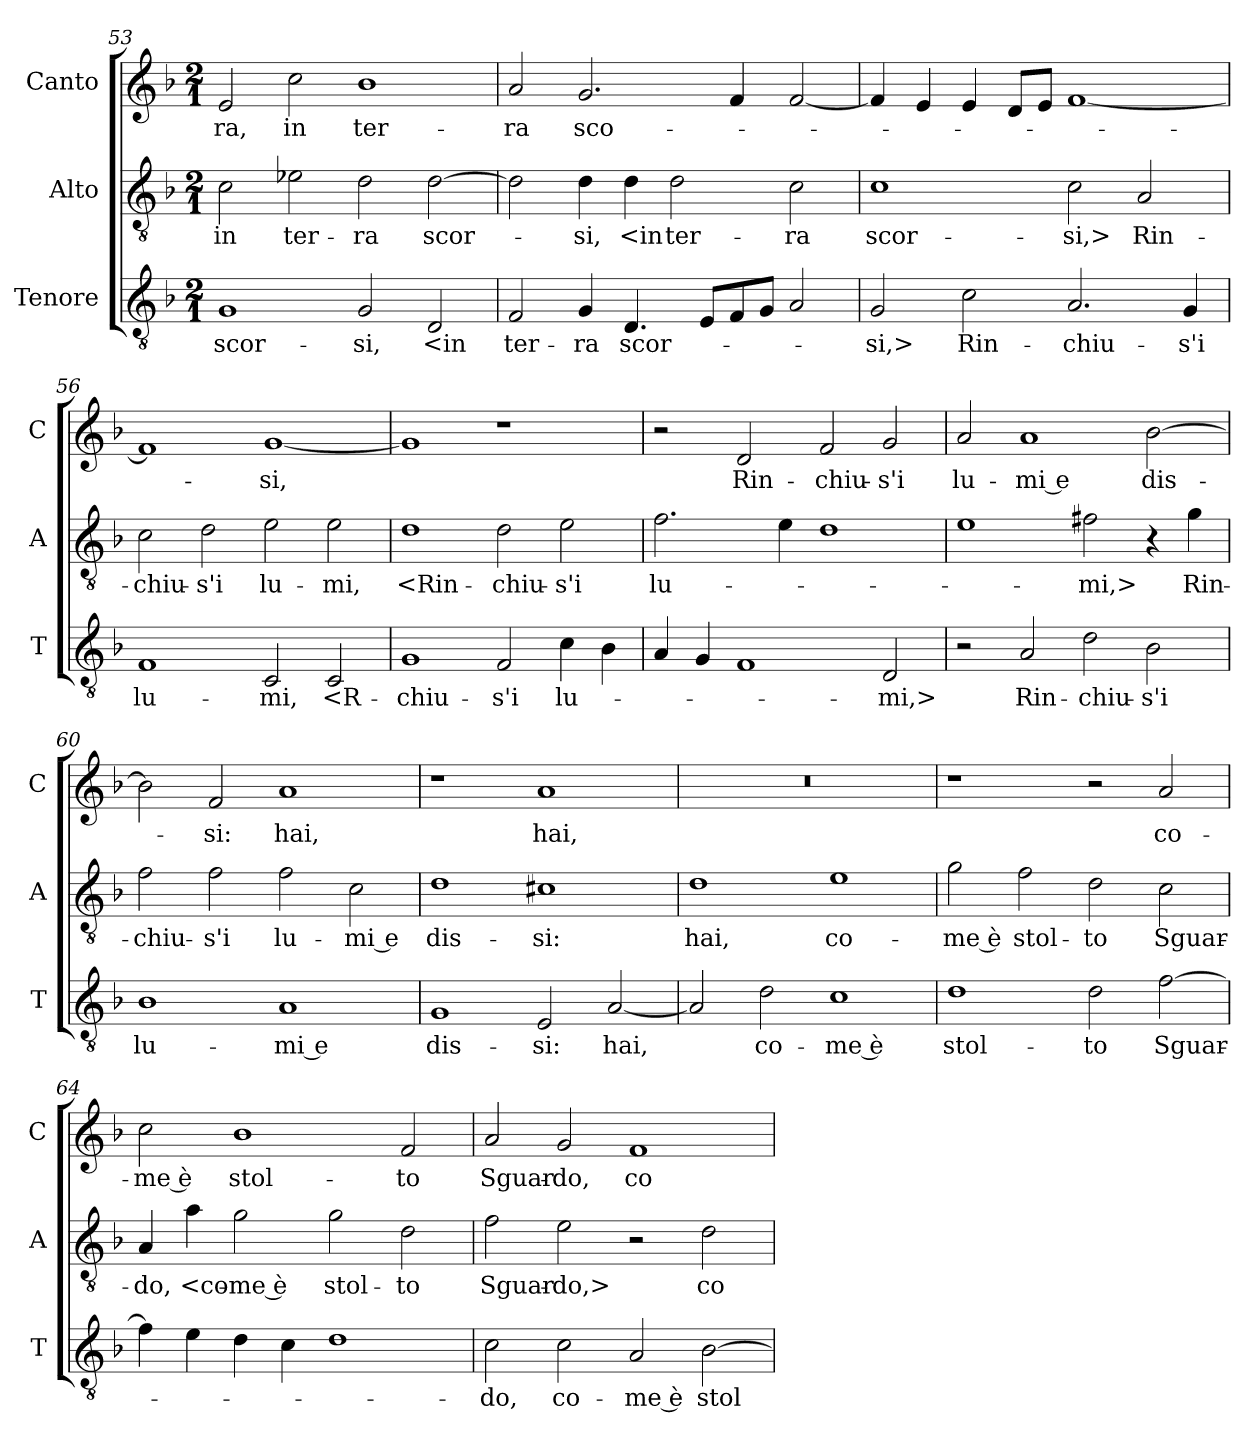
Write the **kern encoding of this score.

**kern	**text	**kern	**text	**kern	**text
*part3	*part3	*part2	*part2	*part1	*part1
*staff3	*staff3	*staff2	*staff2	*staff1	*staff1
*I"Tenore	*	*I"Alto	*	*I"Canto	*
*I'T	*	*I'A	*	*I'C	*
*clefGv2	*	*clefGv2	*	*clefG2	*
*k[b-]	*	*k[b-]	*	*k[b-]	*
*M2/1	*	*M2/1	*	*M2/1	*
=53	=53	=53	=53	=53	=53
1G	scor-	2c	in	2e	-ra,
.	.	2e-X	ter-	2cc	in
2G	-si,	2d	-ra	1b-	ter-
2D	<in	[2d	scor-	.	.
=54	=54	=54	=54	=54	=54
2F	ter-	2d]	.	2a	-ra
4G	-ra	4d	-si,	2.g	sco-
4.D	scor-	4d	<in	.	.
.	.	2d	ter-	.	.
8EL	.	.	.	.	.
8F	.	.	.	4f	.
8GJ	.	.	.	.	.
2A	.	2c	-ra	[2f	.
=55	=55	=55	=55	=55	=55
2G	-si,>	1c	scor-	4f]	.
.	.	.	.	4e	.
2c	Rin-	.	.	4e	.
.	.	.	.	8dL	.
.	.	.	.	8eJ	.
2.A	-chiu-	2c	-si,>	[1f	.
.	.	2A	Rin-	.	.
4G	-s'i	.	.	.	.
=56	=56	=56	=56	=56	=56
1F	lu-	2c	-chiu-	1f]	.
.	.	2d	-s'i	.	.
2C	-mi,	2e	lu-	[1g	-si,
2C	<R-	2e	-mi,	.	.
=57	=57	=57	=57	=57	=57
1G	-chiu-	1d	<Rin-	1g]	.
2F	-s'i	2d	-chiu-	1r	.
4c	lu-	2e	-s'i	.	.
4B-	.	.	.	.	.
=58	=58	=58	=58	=58	=58
4A	.	2.f	lu-	2r	.
4G	.	.	.	.	.
1F	.	.	.	2d	Rin-
.	.	4e	.	.	.
.	.	1d	.	2f	-chiu-
2D	-mi,>	.	.	2g	-s'i
=59	=59	=59	=59	=59	=59
2r	.	1e	.	2a	lu-
2A	Rin-	.	.	1a	-mi e
2d	-chiu-	2f#X	-mi,>	.	.
2B-	-s'i	4r	.	[2b-	dis-
.	.	4g	Rin-	.	.
=60	=60	=60	=60	=60	=60
1B-	lu-	2f	-chiu-	2b-]	.
.	.	2f	-s'i	2f	-si:
1A	-mi e	2f	lu-	1a	hai,
.	.	2c	-mi e	.	.
=61	=61	=61	=61	=61	=61
1G	dis-	1d	dis-	1r	.
2E	-si:	1c#X	-si:	1a	hai,
[2A	hai,	.	.	.	.
=62	=62	=62	=62	=62	=62
2A]	.	1d	hai,	0r	.
2d	co-	.	.	.	.
1c	-me è	1e	co-	.	.
=63	=63	=63	=63	=63	=63
1d	stol-	2g	-me è	1r	.
.	.	2f	stol-	.	.
2d	-to	2d	-to	2r	.
[2f	Sguar-	2c	Sguar-	2a	co-
=64	=64	=64	=64	=64	=64
4f]	.	4A	-do,	2cc	-me è
4e	.	4a	<co-	.	.
4d	.	2g	-me è	1b-	stol-
4c	.	.	.	.	.
1d	.	2g	stol-	.	.
.	.	2d	-to	2f	-to
=65	=65	=65	=65	=65	=65
2c	-do,	2f	Sguar-	2a	Sguar-
2c	co-	2e	-do,>	2g	-do,
2A	-me è	2r	.	1f	co-
[2B-	stol-	2d	co-	.	.
=	=	=	=	=	=
*-	*-	*-	*-	*-	*-
